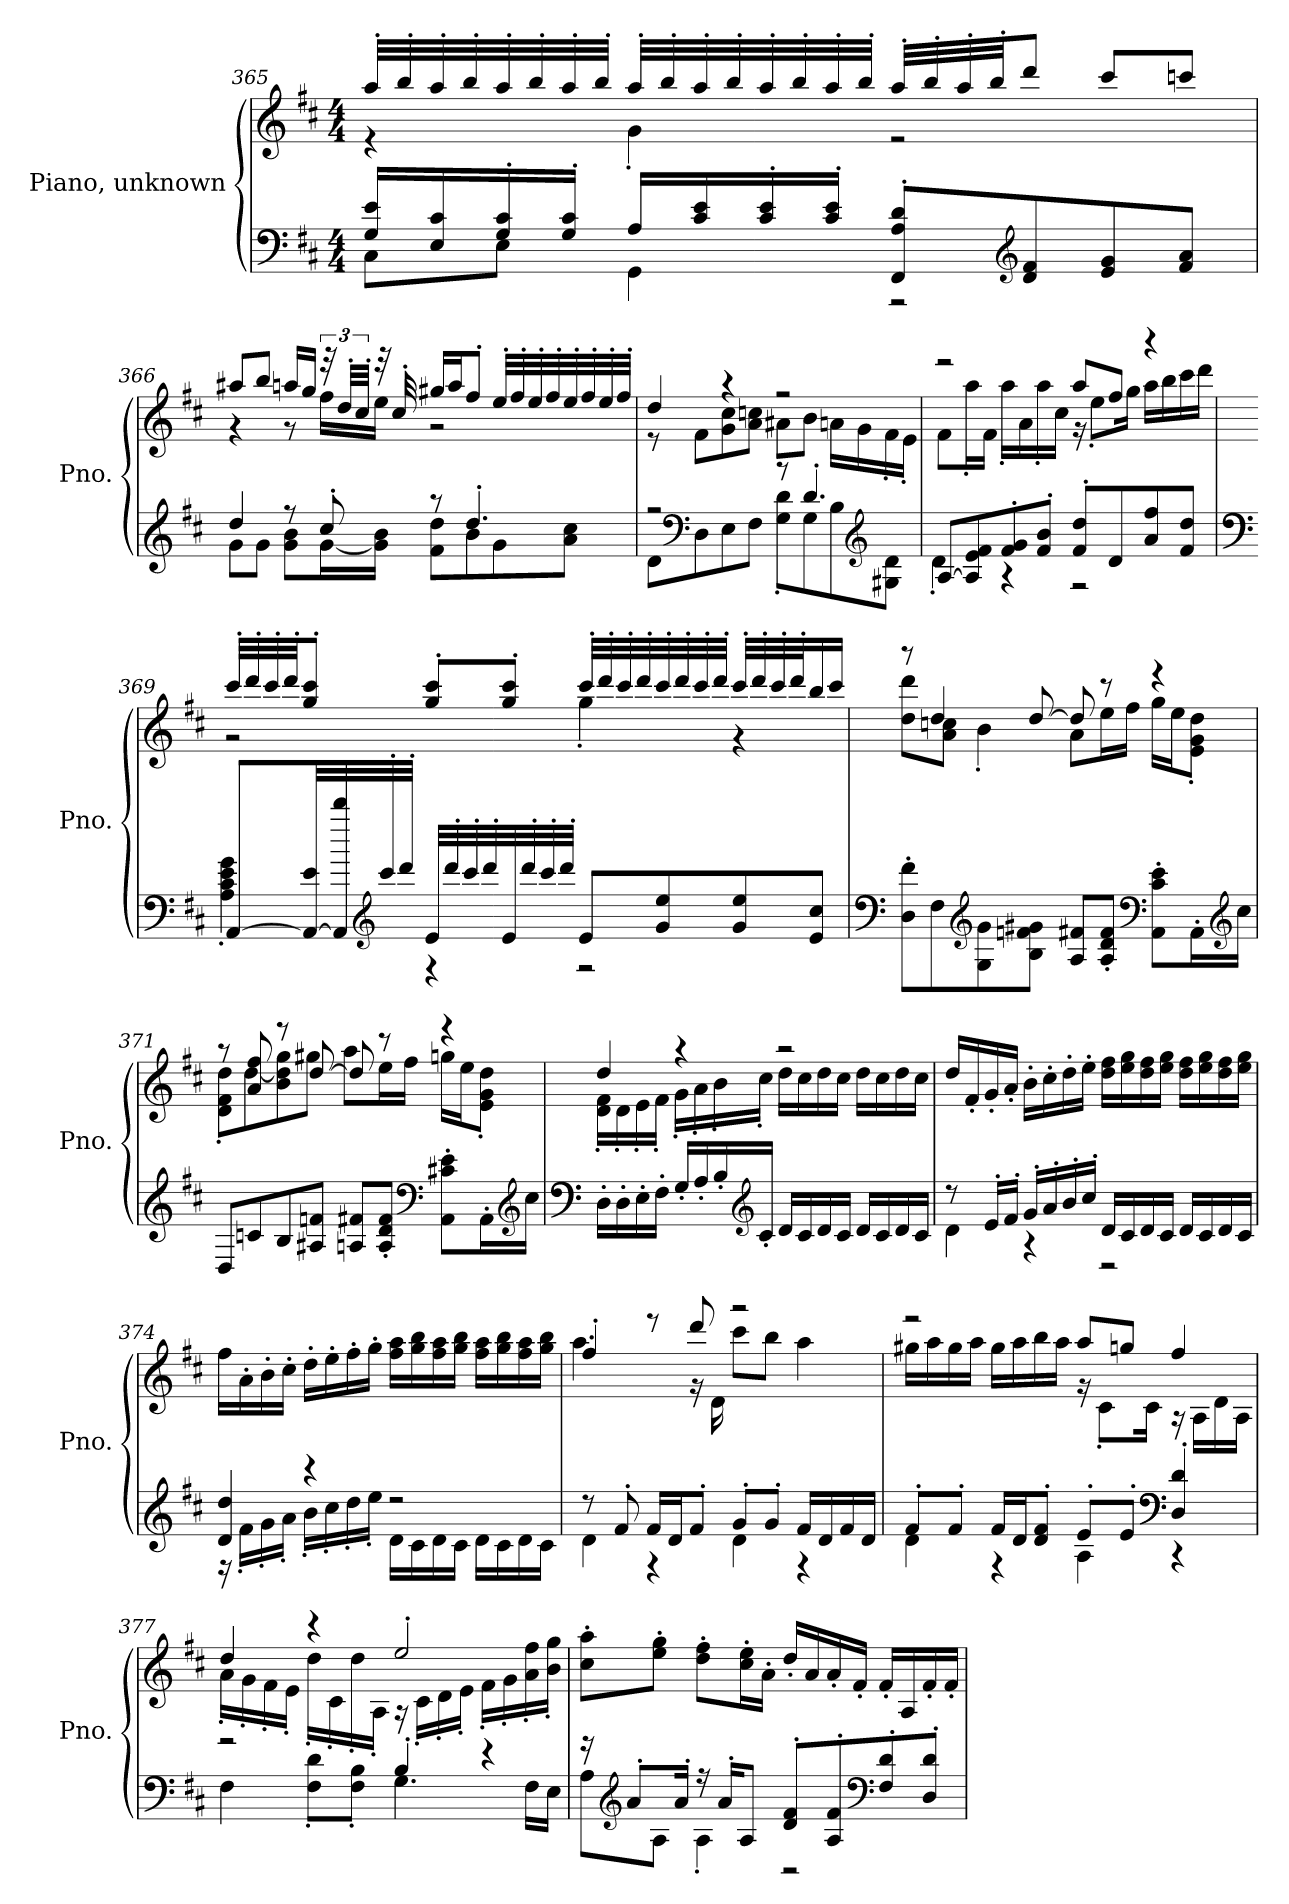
**kern	**kern
*part1	*part1
*staff2	*staff1
*I"Piano, unknown	*
*I'Pno.	*
!!LO:LB:g=z
*clefF4	*clefG2
*k[f#c#]	*k[f#c#]
*M4/4	*M4/4
=365	=365
*^	*^
16G/ 16e/LL	8C#\L	32aa'/LLL	4r
.	.	32bb'/	.
16E/ 16c#/	.	32aa'/	.
.	.	32bb'/	.
16G/' 16c#/'	8E\J	32aa'/	.
.	.	32bb'/	.
16G/' 16c#/'JJ	.	32aa'/	.
.	.	32bb'/JJJ	.
16A/LL	4GG\	32aa'/LLL	4g'\
.	.	32bb'/	.
16c#/ 16e/	.	32aa'/	.
.	.	32bb'/	.
16c#/' 16e/'	.	32aa'/	.
.	.	32bb'/	.
16c#/' 16e/'JJ	.	32aa'/	.
.	.	32bb'/JJJ	.
8FF#/' 8A/' 8d/'L	2r	32aa'/LLL	2r
.	.	32bb'/	.
.	.	32aa'/	.
.	.	32bb'/JJ	.
*clefG2	*	*	*
8d/ 8f#/	.	8ddd/J	.
8e/ 8g/	.	8ccc#/L	.
8f#/ 8a/J	.	8cccn/J	.
!!LO:LB:g=z	!!
=366	=366	=366	=366
4dd/	8g\L	8aa#X/L	4r
.	8g\J	8bb/J	.
8r	8g\ 8b\L	16aan/LL	8r
.	.	16gg/JJ	.
8cc#'/	[16g\L	48r	16ff#\LL
.	.	48dd'/LLL	.
.	.	48cc#'/JJJ	.
.	16g\] 16b\JJ	32r	16ee\JJ
.	.	32cc#'/	.
8r	8f#\ 8dd\L	16gg#X/LL	2r
.	.	16aa/J	.
4.dd'/	8b\	8ff#'/J	.
.	8g\	32ee'/LLL	.
.	.	32ff#'/	.
.	.	32ee'/	.
.	.	32ff#'/	.
.	8a\ 8cc#\J	32ee'/	.
.	.	32ff#'/	.
.	.	32ee'/	.
.	.	32ff#'/JJJ	.
=367	=367	=367	=367
2r	8d\L	4dd/	8r
*clefF4	*	*	*
.	8D\	.	8f#\L
.	8E\	4r	8g\ 8cc#\
.	8F#\J	.	8a\ 8ccn\J
8r	8G\' 8d\'L	2r	8a#X\L
4.d'/	8G\	.	8b\J
.	8B\	.	16an\LL
.	.	.	16g\
*clefG2	*	*	*
.	8G#X\ 8d\J	.	16f#'\
.	.	.	16e'\JJ
!!LO:PB:g=z	!!
=368	=368	=368	=368
[8A/L	4d'\	2r	8f#\L
8A/] 8e/ 8f#/	.	.	16aa'\L
.	.	.	16f#\JJ
8f#/' 8g/'	4r	.	16aa'\LL
.	.	.	16a\
8f#/' 8b/'J	.	.	16aa'\
.	.	.	16cc#\JJ
8f#/' 8dd/'L	2r	8aa/L	16r
.	.	.	8ee'\L
8d/	.	8ff#/J	.
.	.	.	16gg\Jk
8a/ 8ff#/	.	4r	16aa\LL
.	.	.	16bb\
8f#/ 8dd/J	.	.	16ccc#\
.	.	.	16ddd\JJ
!!LO:LB:g=z	!!
=369	=369	=369	=369
*clefF4	*	*	*
[8AA/L	4A\' 4c#\' 4e\' 4g\'	32ccc#'/LLL	2r
.	.	32ddd'/	.
.	.	32ccc#'/	.
.	.	32ddd'/JJ	.
32AA/_ 32e/LL	.	8gg/' 8ccc#/'J	.
32AA/] 32ddd/	.	.	.
*clefG2	*	*	*
32ccc#'/	.	.	.
32ddd'/JJJ	.	.	.
32e/LLL	4r	8gg/' 8ccc#/'L	.
32ddd'/	.	.	.
32ccc#'/	.	.	.
32ddd'/	.	.	.
32e/	.	8gg/' 8ccc#/'J	.
32ddd'/	.	.	.
32ccc#'/	.	.	.
32ddd'/JJJ	.	.	.
8e/L	2r	32ccc#'/LLL	4gg'\
.	.	32ddd'/	.
.	.	32ccc#'/	.
.	.	32ddd'/	.
8g/ 8ee/	.	32ccc#'/	.
.	.	32ddd'/	.
.	.	32ccc#'/	.
.	.	32ddd'/JJJ	.
8g/ 8ee/	.	32ccc#'/LLL	4r
.	.	32ddd'/	.
.	.	32ccc#'/	.
.	.	32ddd'/J	.
8e/ 8cc#/J	.	16bb/	.
.	.	16ccc#/JJ	.
*v	*v	*	*
!!LO:LB:g=z	!!
=370	=370	=370
*clefF4	*	*
8D\' 8f#\'L	8r	8dd\ 8ddd\L
8F#\	4dd/	8a\ 8ccn\J
*clefG2	*	*
8G\ 8g\	.	4b'\
8B\ 8fn\ 8g#X\J	[8dd/	.
8A/ 8f#X/L	8dd/]	8a\L
8A/' 8d/' 8f#/'J	8r	16ee\L
.	.	16ff#\JJ
*clefF4	*	*
8AA\' 8c#\' 8e\'L	4r	16gg\LL
.	.	16ee\J
16AA'\L	.	8e\' 8g\' 8dd\'J
*clefG2	*	*
16cc#\JJ	.	.
=371	=371	=371
8D/L	8r	8d\' 8f#\' 8dd\'L
8cn/	8a/ 8ff#/	[8dd\
8B/	8r	8b\ 8dd\] 8gg\
8A#X/ 8fn/J	[8dd/	8gg#X\J
8An/ 8f#X/L	8dd/]	8aa\L
8A/' 8d/' 8f#/'J	8r	16ee\L
.	.	16ff#\JJ
*clefF4	*	*
8AA\' 8c#X\' 8e\'L	4r	16ggn\LL
.	.	16ee\J
16AA'\L	.	8e\' 8g\' 8dd\'J
*clefG2	*	*
16cc#\JJ	.	.
!!LO:LB:g=z	!!
=372	=372	=372
*clefF4	*	*
16D'\LL	4dd/	16d\' 16f#\'LL
16D'\	.	16d'\
16E'\	.	16e'\
16F#'\JJ	.	16f#'\JJ
16G'/LL	4r	16g'\LL
16A'/	.	16a'\
16B'/	.	16b'\
*clefG2	*	*
16c#'/JJ	.	16cc#'\JJ
16d/LL	2r	16dd\LL
16c#/	.	16cc#\
16d/	.	16dd\
16c#/JJ	.	16cc#\JJ
16d/LL	.	16dd\LL
16c#/	.	16cc#\
16d/	.	16dd\
16c#/JJ	.	16cc#\JJ
*	*v	*v
=373	=373
*^	*
8r	4d\	16dd/LL
.	.	16f#'/
16e'/LL	.	16g'/
16f#'/JJ	.	16a'/JJ
16g'/LL	4r	16b'\LL
16a'/	.	16cc#'\
16b'/	.	16dd'\
16cc#'/JJ	.	16ee'\JJ
16d/LL	2r	16dd\ 16ff#\LL
16c#/	.	16ee\ 16gg\
16d/	.	16dd\ 16ff#\
16c#/JJ	.	16ee\ 16gg\JJ
16d/LL	.	16dd\ 16ff#\LL
16c#/	.	16ee\ 16gg\
16d/	.	16dd\ 16ff#\
16c#/JJ	.	16ee\ 16gg\JJ
!!LO:LB:g=z
=374	=374	=374
4d/ 4dd/	16r	16ff#\LL
.	16f#'\LL	16a'\
.	16g'\	16b'\
.	16a'\JJ	16cc#'\JJ
4r	16b'\LL	16dd'\LL
.	16cc#'\	16ee'\
.	16dd'\	16ff#'\
.	16ee'\JJ	16gg'\JJ
2r	16d\LL	16ff#\ 16aa\LL
.	16c#\	16gg\ 16bb\
.	16d\	16ff#\ 16aa\
.	16c#\JJ	16gg\ 16bb\JJ
.	16d\LL	16ff#\ 16aa\LL
.	16c#\	16gg\ 16bb\
.	16d\	16ff#\ 16aa\
.	16c#\JJ	16gg\ 16bb\JJ
=375	=375	=375
*	*	*^
8r	4d\	4ff#'/	4.aa\
8f#'/	.	.	.
16f#/LL	4r	8r	.
16d/J	.	.	.
8f#'/J	.	8ddd/	16r
.	.	.	16d\
8g'/L	4d\	2r	8ccc#\L
8g'/J	.	.	8bb\J
16f#/LL	4r	.	4aa\
16d/	.	.	.
16f#/	.	.	.
16d/JJ	.	.	.
!!LO:LB:g=z	!!
=376	=376	=376	=376
8f#'/L	4d\	2r	16gg#X\LL
.	.	.	16aa\
8f#'/J	.	.	16gg#\
.	.	.	16aa\JJ
16f#/LL	4r	.	16gg#\LL
16d/J	.	.	16aa\
8d/' 8f#/'J	.	.	16bb\
.	.	.	16aa\JJ
8e'/L	4A\	8aa/L	16r
.	.	.	8c#'\L
8e'/J	.	8ggn/J	.
.	.	.	16c#\Jk
*clefF4	*	*	*
4D/' 4d/'	4r	4ff#/	16r
.	.	.	16A\LL
.	.	.	16d\
.	.	.	16A\JJ
=377	=377	=377	=377
2r	4F#\	4dd/	16a'\LL
.	.	.	16g'\
.	.	.	16f#'\
.	.	.	16e'\JJ
.	8F#\' 8d\'L	4r	16dd'\LL
.	.	.	16c#'\
.	8F#\' 8B\'J	.	16dd'\
.	.	.	16A'\JJ
4B'/	4.G\	2ee'/	16r
.	.	.	16c#'\LL
.	.	.	16d'\
.	.	.	16e'\JJ
4r	.	.	16f#'\LL
.	.	.	16g'\
.	16F#\LL	.	16a\' 16ff#\'
.	16E\JJ	.	16b\' 16gg\'JJ
*	*	*v	*v
!!LO:PB:g=z
=378	=378	=378
16r	8A\L	8cc#\' 8aa\'L
*clefG2	*	*
8a'/L	.	.
.	8A\J	8ee\' 8gg\'J
16a'/Jk	.	.
16r	4A'\	8dd\' 8ff#\'L
16a'/KL	.	.
8A/J	.	16cc#\' 16ee\'L
.	.	16a'\JJ
8d/' 8f#/'L	2r	16dd'/LL
.	.	16a/
8A/' 8f#/'	.	16a'/
.	.	16f#'/JJ
*clefF4	*	*
8F#/' 8d/'	.	16f#'/LL
.	.	16A/
8D/' 8d/'J	.	16f#'/
.	.	16f#'/JJ
*v	*v	*
=	=
*-	*-
